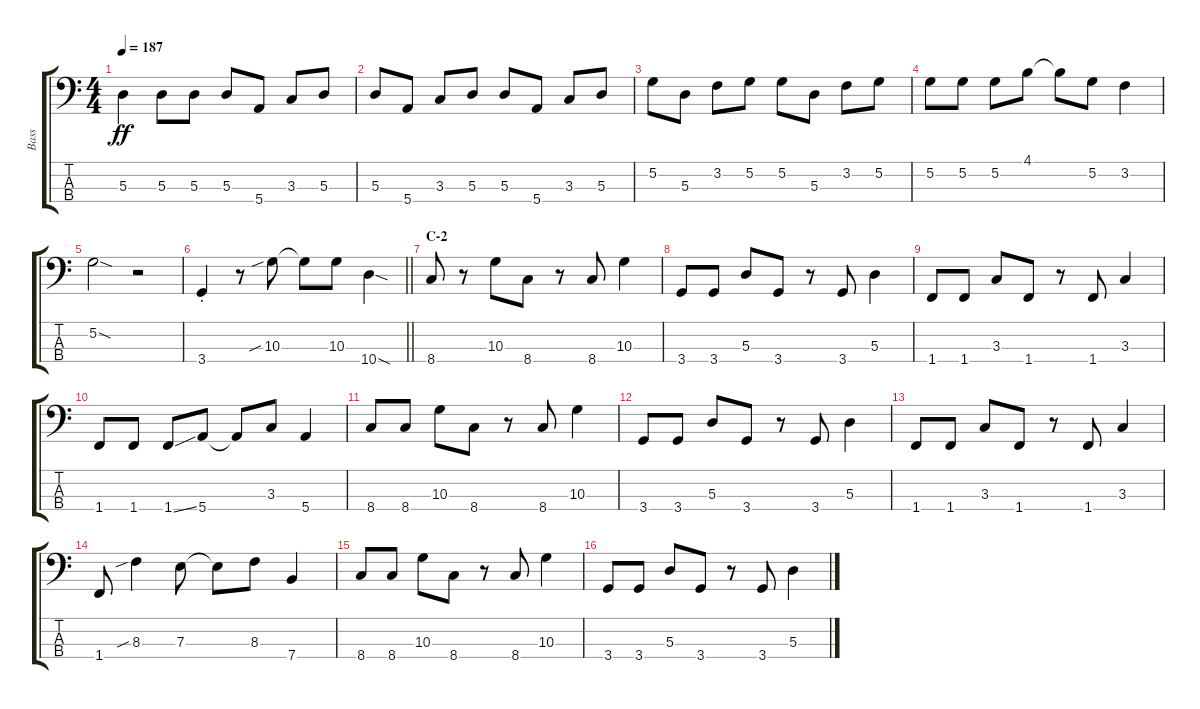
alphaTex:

\track ("Bass" "Bass") {instrument electricbasspick}
\staff {score tabs}
\tuning (G2 D2 A1 E1) {hide}
\ts (4 4)
\tempo 187
\clef f4
\ks c
5.3.4{dy ff} 5.3.8 5.3.8 5.3.8 5.4.8 3.3.8 5.3.8 |
5.3.8 5.4.8 3.3.8 5.3.8 5.3.8 5.4.8 3.3.8 5.3.8 |
5.2.8 5.3.8 3.2.8 5.2.8 5.2.8 5.3.8 3.2.8 5.2.8 |
5.2.8 5.2.8 5.2.8 4.1.8 4.1{t}.8 5.2.8 3.2.4 |
5.2{sod}.2 r.2 |
\barLineRight lightlight
3.4{st}.4 r.8 10.3{sib}.8 10.3{t}.8 10.3.8 10.4{sod}.4 |
\section ("" "C-2")
8.4.8 r.8 10.3.8 8.4.8 r.8 8.4.8 10.3.4 |
3.4.8 3.4.8 5.3.8 3.4.8 r.8 3.4.8 5.3.4 |
1.4.8 1.4.8 3.3.8 1.4.8 r.8 1.4.8 3.3.4 |
1.4.8 1.4.8 1.4{ss}.8 5.4.8 5.4{t}.8 3.3.8 5.4.4 |
8.4.8 8.4.8 10.3.8 8.4.8 r.8 8.4.8 10.3.4 |
3.4.8 3.4.8 5.3.8 3.4.8 r.8 3.4.8 5.3.4 |
1.4.8 1.4.8 3.3.8 1.4.8 r.8 1.4.8 3.3.4 |
1.4.8 8.3{sib}.4 7.3.8 7.3{t}.8 8.3.8 7.4.4 |
8.4.8 8.4.8 10.3.8 8.4.8 r.8 8.4.8 10.3.4 |
3.4.8 3.4.8 5.3.8 3.4.8 r.8 3.4.8 5.3.4
